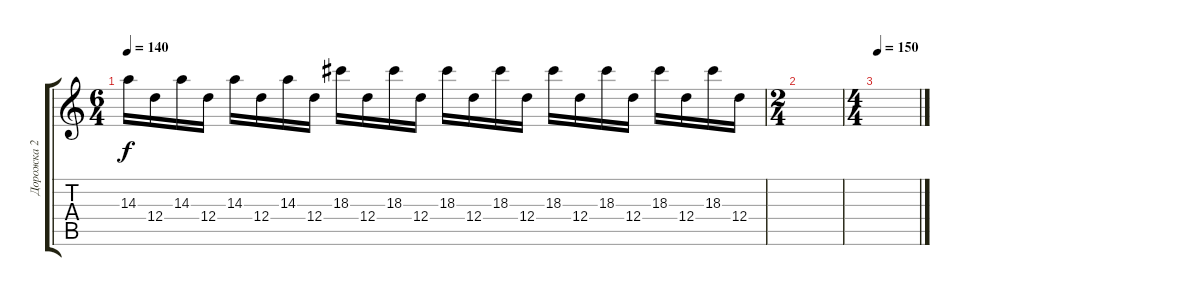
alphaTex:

\track ("Дорожка 2" "Дорожка 2") {instrument electricguitarjazz}
\staff {score tabs}
\tuning (E4 B3 G3 D3 A2 D2) {hide}
\ts (6 4)
\tempo 140
\clef g2
\ks c
14.3.16{dy f} 12.4.16 14.3.16 12.4.16 14.3.16 12.4.16 14.3.16 12.4.16 18.3.16 12.4.16 18.3.16 12.4.16 18.3.16 12.4.16 18.3.16 12.4.16 18.3.16 12.4.16 18.3.16 12.4.16 18.3.16 12.4.16 18.3.16 12.4.16 |
\ts (2 4)
|
\ts (4 4)
\tempo 150
